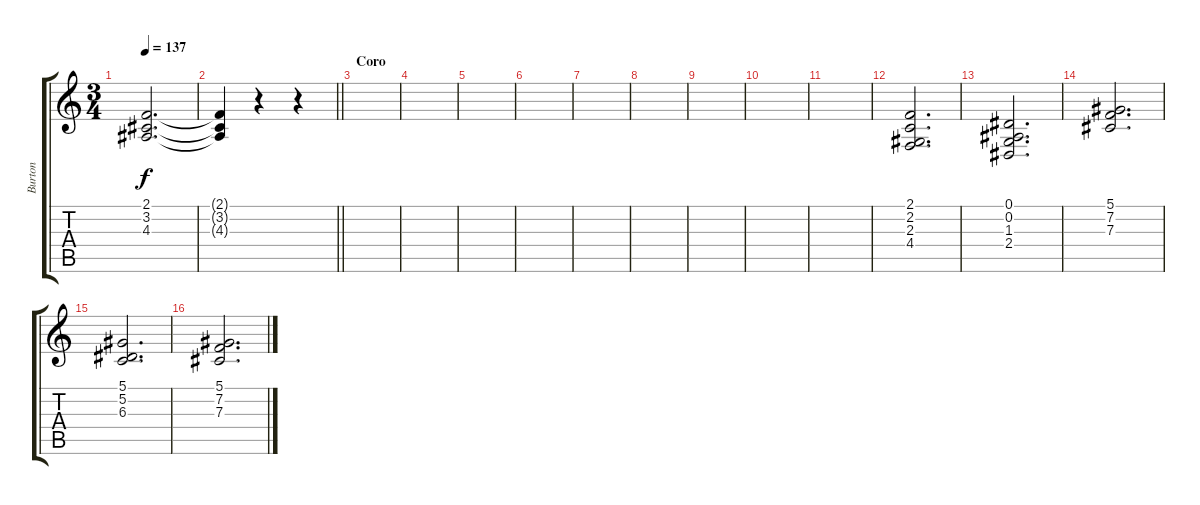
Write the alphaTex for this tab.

\track ("Burton" "Burton") {instrument stringensemble1}
\staff {score tabs}
\tuning (Eb4 Bb3 Gb3 Db3 Ab2 Eb2) {hide}
\ts (3 4)
\tempo 137
\clef g2
\ks c
(2.1{t} 3.2{t} 4.3{t}).2{d dy f} |
\barLineRight lightlight
(2.1{t} 3.2{t} 4.3{t}).4 r.4 r.4 |
\section ("" "Coro")
|
|
|
|
|
|
|
|
|
(2.1 2.2 2.3 4.4).2{d} |
(0.1 0.2 1.3 2.4).2{d} |
(5.1 7.2 7.3).2{d} |
(5.1 5.2 6.3).2{d} |
(5.1 7.2 7.3).2{d}
